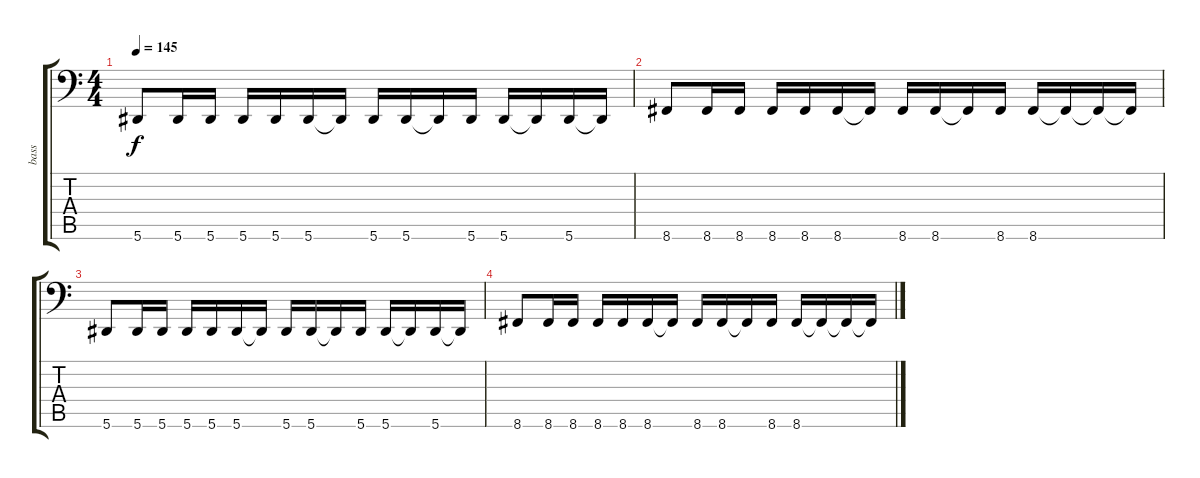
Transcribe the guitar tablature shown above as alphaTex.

\track ("bass" "bass") {mute instrument electricbassfinger}
\staff {score tabs}
\tuning (C3 G2 Eb2 Bb1 F1 Bb0) {hide}
\ts (4 4)
\tempo 145
\clef f4
\ks c
5.6.8{dy f} 5.6.16 5.6.16 5.6.16 5.6.16 5.6.16 5.6{t}.16 5.6.16 5.6.16 5.6{t}.16 5.6.16 5.6.16 5.6{t}.16 5.6.16 5.6{t}.16 |
8.6.8 8.6.16 8.6.16 8.6.16 8.6.16 8.6.16 8.6{t}.16 8.6.16 8.6.16 8.6{t}.16 8.6.16 8.6.16 8.6{t}.16 8.6{t}.16 8.6{t}.16 |
5.6.8 5.6.16 5.6.16 5.6.16 5.6.16 5.6.16 5.6{t}.16 5.6.16 5.6.16 5.6{t}.16 5.6.16 5.6.16 5.6{t}.16 5.6.16 5.6{t}.16 |
8.6.8 8.6.16 8.6.16 8.6.16 8.6.16 8.6.16 8.6{t}.16 8.6.16 8.6.16 8.6{t}.16 8.6.16 8.6.16 8.6{t}.16 8.6{t}.16 8.6{t}.16
